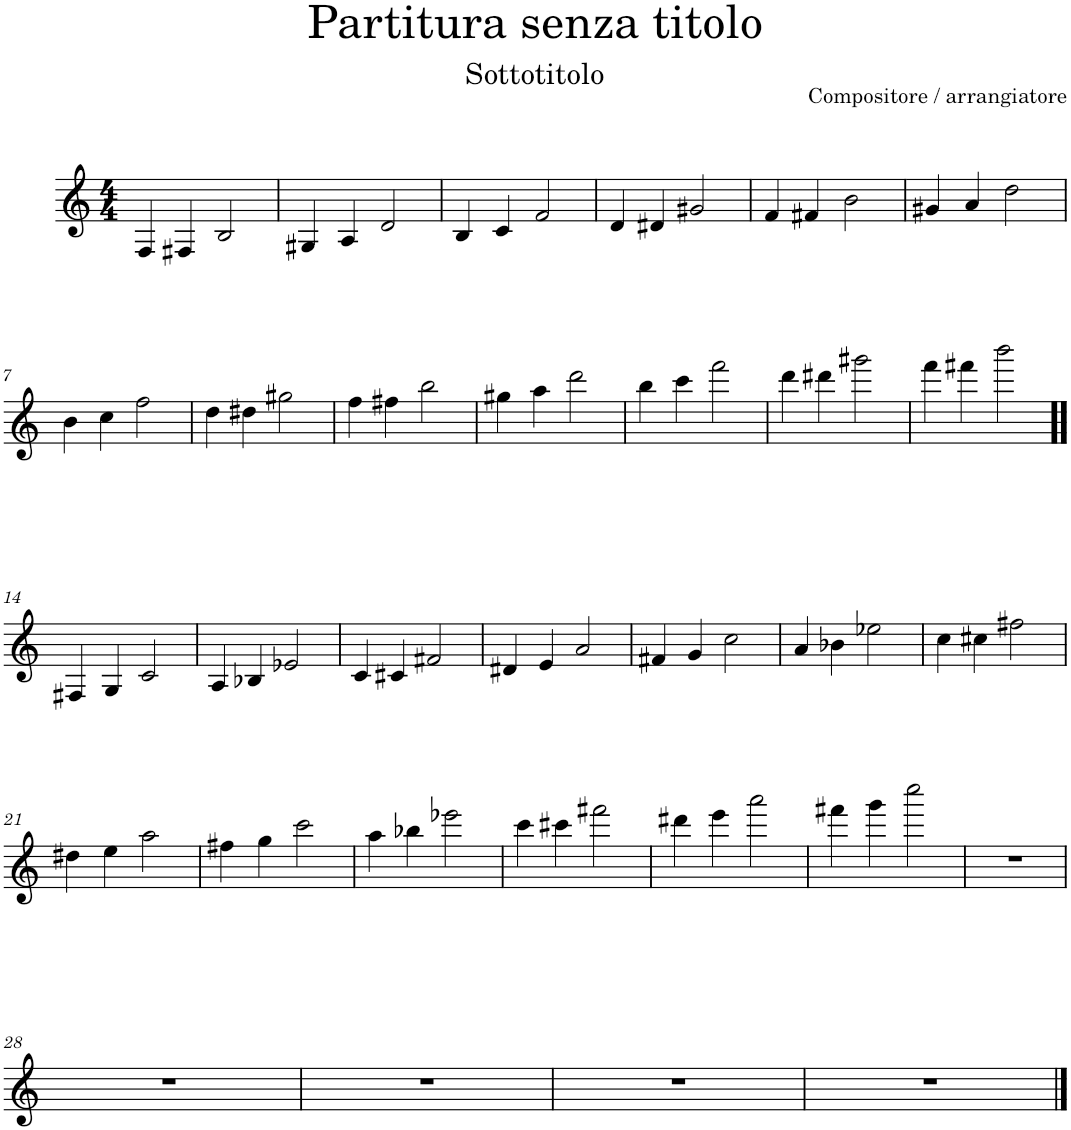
**kern
*part1
*staff1
*I"Clarinetto in Sib
*I'Cl. in Sib
*clefG2
*Trd1c2
*k[]
*M4/4
=1
4F/
4F#X/
2B/
=2
4G#X/
4A/
2d/
=3
4B/
4c/
2f/
=4
4d/
4d#X/
2g#X/
=5
4f/
4f#X/
2b\
=6
4g#X/
4a/
2dd\
!!LO:LB:g=z
=7
4b\
4cc\
2ff\
=8
4dd\
4dd#X\
2gg#X\
=9
4ff\
4ff#X\
2bb\
=10
4gg#X\
4aa\
2ddd\
=11
4bb\
4ccc\
2fff\
=12
4ddd\
4ddd#X\
2ggg#X\
=13
4fff\
4fff#X\
2bbb\
!!LO:LB:g=z
=14!!
4F#X/
4G/
2c/
=15
4A/
4B-X/
2e-X/
=16
4c/
4c#X/
2f#X/
=17
4d#X/
4e/
2a/
=18
4f#X/
4g/
2cc\
=19
4a/
4b-X\
2ee-X\
=20
4cc\
4cc#X\
2ff#X\
!!LO:LB:g=z
=21
4dd#X\
4ee\
2aa\
=22
4ff#X\
4gg\
2ccc\
=23
4aa\
4bb-X\
2eee-X\
=24
4ccc\
4ccc#X\
2fff#X\
=25
4ddd#X\
4eee\
2aaa\
=26
4fff#X\
4ggg\
2cccc\
=27
1r
!!LO:LB:g=z
=28
1r
=29
1r
=30
1r
=31
1r
==
*-
